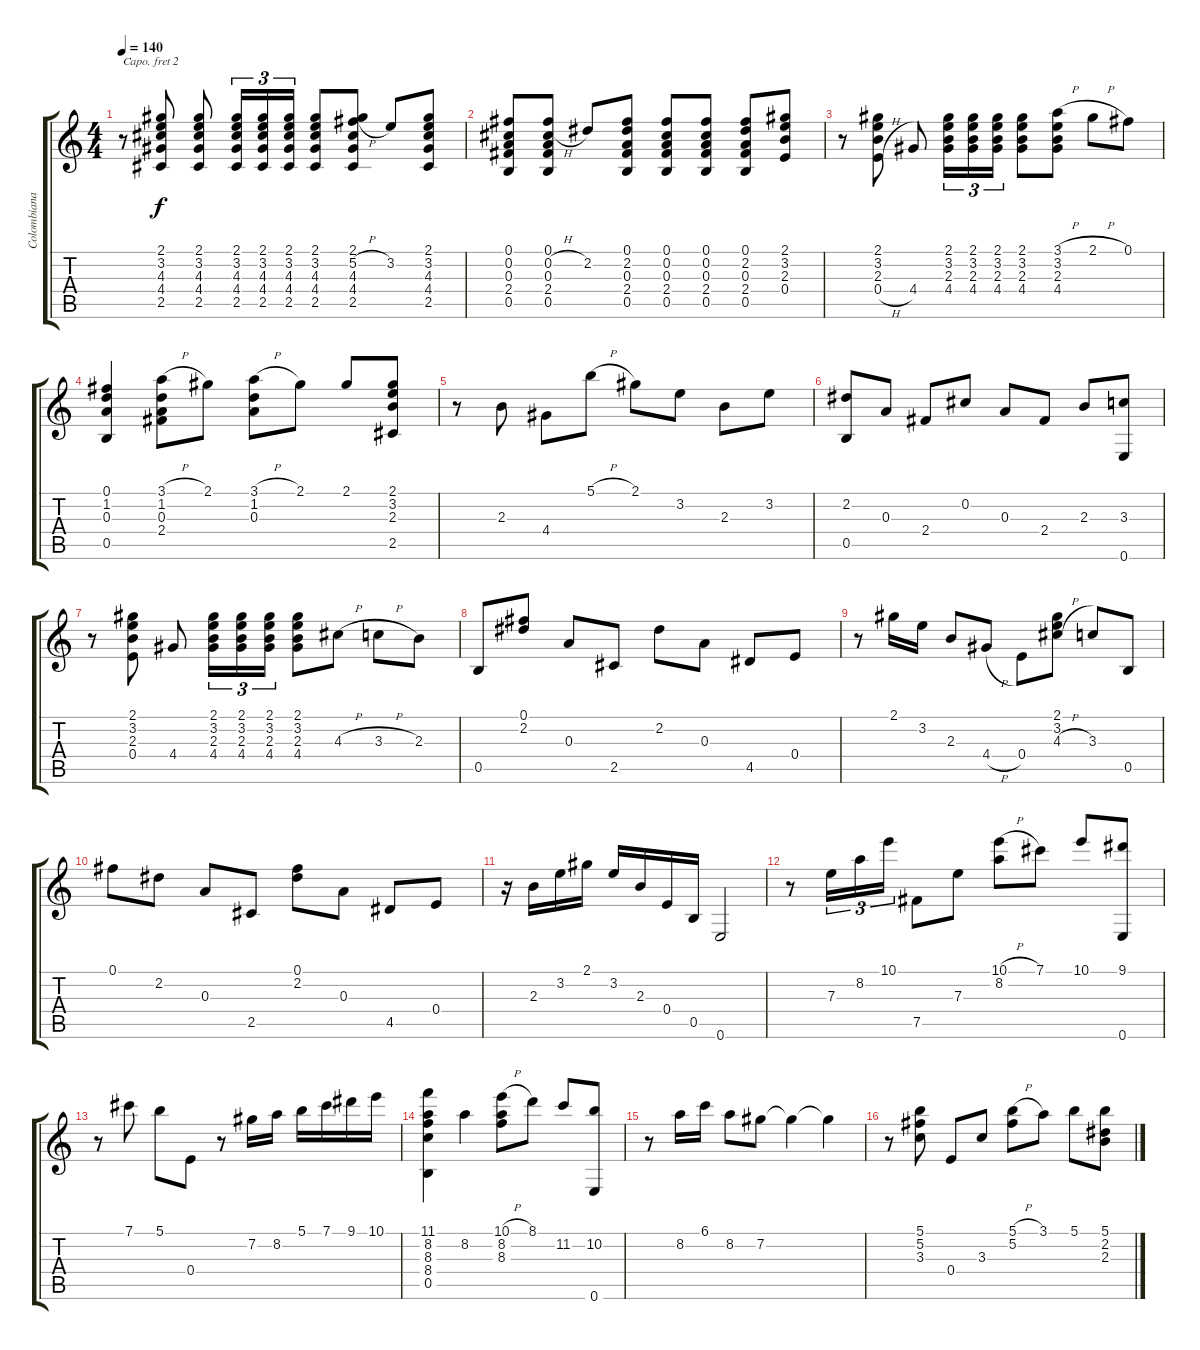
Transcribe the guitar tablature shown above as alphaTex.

\track ("Colombiana" "Colombiana") {instrument acousticguitarnylon}
\staff {score tabs}
\capo 2
\tuning (E4 B3 G3 D3 A2 D2) {hide}
\ts (4 4)
\tempo 140
\clef g2
\ks c
r.8{dy f} (2.1 3.2 4.3 4.4 2.5).8 (2.1 3.2 4.3 4.4 2.5).8 (2.1 3.2 4.3 4.4 2.5).16{tu (3 2)} (2.1 3.2 4.3 4.4 2.5).16{tu (3 2)} (2.1 3.2 4.3 4.4 2.5).16{tu (3 2)} (2.1 3.2 4.3 4.4 2.5).8 (2.1 5.2{h} 4.3 4.4 2.5).8 3.2.8 (2.1 3.2 4.3 4.4 2.5).8 |
(0.1 0.2 0.3 2.4 0.5).8 (0.1 0.2{h} 0.3 2.4 0.5).8 2.2.8 (0.1 2.2 0.3 2.4 0.5).8 (0.1 0.2 0.3 2.4 0.5).8 (0.1 0.2 0.3 2.4 0.5).8 (0.1 2.2 0.3 2.4 0.5).8 (2.1 3.2 2.3 0.4).8 |
r.8 (2.1 3.2 2.3 0.4{h}).8 4.4.8 (2.1 3.2 2.3 4.4).16{tu (3 2)} (2.1 3.2 2.3 4.4).16{tu (3 2)} (2.1 3.2 2.3 4.4).16{tu (3 2)} (2.1 3.2 2.3 4.4).8 (3.1{h} 3.2 2.3 4.4).8 2.1{h}.8 0.1.8 |
(0.1 1.2 0.3 0.5).4 (3.1{h} 1.2 0.3 2.4).8 2.1.8 (3.1{h} 1.2 0.3).8 2.1.8 2.1.8 (2.1 3.2 2.3 2.5).8 |
r.8 2.3.8 4.4.8 5.1{h}.8 2.1.8 3.2.8 2.3.8 3.2.8 |
(2.2 0.5).8 0.3.8 2.4.8 0.2.8 0.3.8 2.4.8 2.3.8 (3.3 0.6).8 |
r.8 (2.1 3.2 2.3 0.4).8 4.4.8 (2.1 3.2 2.3 4.4).16{tu (3 2)} (2.1 3.2 2.3 4.4).16{tu (3 2)} (2.1 3.2 2.3 4.4).16{tu (3 2)} (2.1 3.2 2.3 4.4).8 4.3{h}.8 3.3{h}.8 2.3.8 |
0.5.8 (0.1 2.2).8 0.3.8 2.5.8 2.2.8 0.3.8 4.5.8 0.4.8 |
r.8 2.1.16 3.2.16 2.3.8 4.4{h}.8 0.4.8 (2.1 3.2 4.3{h}).8 3.3.8 0.5.8 |
0.1.8 2.2.8 0.3.8 2.5.8 (0.1 2.2).8 0.3.8 4.5.8 0.4.8 |
r.16 2.3.16 3.2.16 2.1.16 3.2.16 2.3.16 0.4.16 0.5.16 0.6.2 |
r.8 7.3.16{tu (3 2)} 8.2.16{tu (3 2)} 10.1.16{tu (3 2)} 7.5.8 7.3.8 (10.1{h} 8.2).8 7.1.8 10.1.8 (9.1 0.6).8 |
r.8 7.1.8 5.1.8 0.4.8 r.8 7.2.16 8.2.16 5.1.16 7.1.16 9.1.16 10.1.16 |
(11.1 8.2 8.3 8.4 0.5).4 8.2.4 (10.1{h} 8.2 8.3).8 8.1.8 11.2.8 (10.2 0.6).8 |
r.8 8.2.16 6.1.16 8.2.8 7.2.8 7.2{t}.4 7.2{t}.4 |
r.8 (5.1 5.2 3.3).8 0.4.8 3.3.8 (5.1{h} 5.2).8 3.1.8 5.1.8 (5.1 2.2 2.3).8
